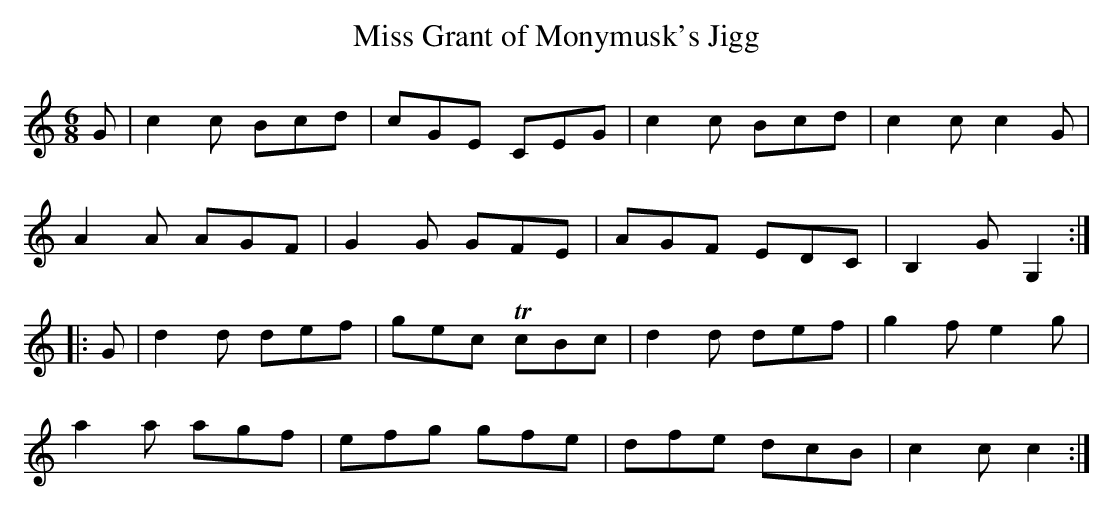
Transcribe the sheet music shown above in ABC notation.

X:1
T:Miss Grant of Monymusk's Jigg
L:1/8
M:6/8
K:C
  G|c2c Bcd|cGE  CEG|c2c Bcd|c2c  c2G |
    A2A AGF|G2G  GFE|AGF EDC|B,2G G,2:|
|:G|d2d def|gec TcBc|d2d def|g2f  e2g |
    a2a agf|efg  gfe|dfe dcB|c2c  c2 :|
